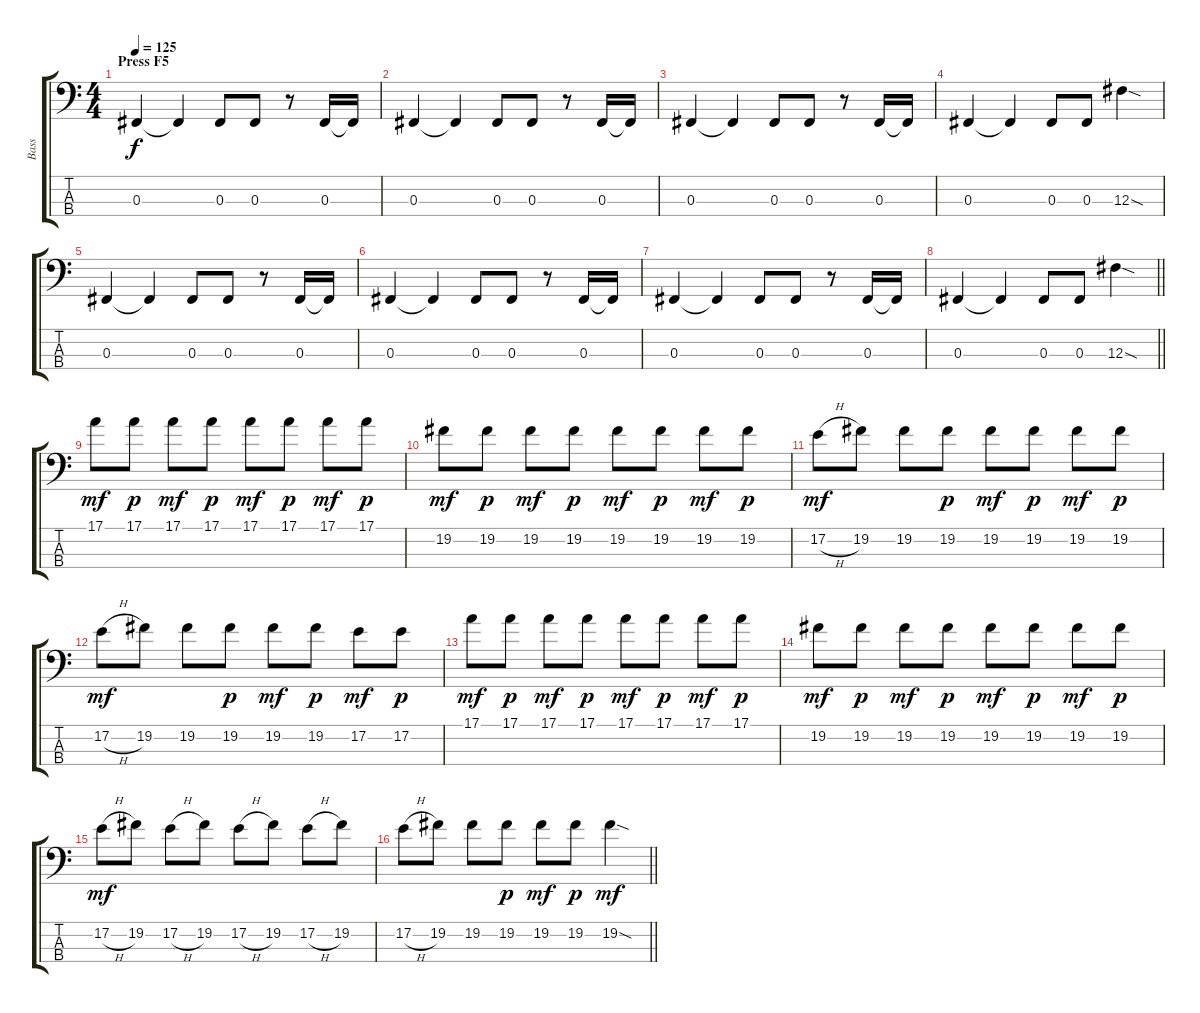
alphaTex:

\track ("Bass" "Bass") {instrument electricbassfinger}
\staff {score tabs}
\tuning (E2 B1 Gb1 B0) {hide}
\ts (4 4)
\section ("" "Press F5")
\tempo 125
\clef f4
\ks c
0.3.4{dy f instrument electricbassfinger} 0.3{t}.4 0.3.8 0.3.8 r.8 0.3.16 0.3{t}.16 |
0.3.4 0.3{t}.4 0.3.8 0.3.8 r.8 0.3.16 0.3{t}.16 |
0.3.4 0.3{t}.4 0.3.8 0.3.8 r.8 0.3.16 0.3{t}.16 |
0.3.4 0.3{t}.4 0.3.8 0.3.8 12.3{sod}.4 |
0.3.4 0.3{t}.4 0.3.8 0.3.8 r.8 0.3.16 0.3{t}.16 |
0.3.4 0.3{t}.4 0.3.8 0.3.8 r.8 0.3.16 0.3{t}.16 |
0.3.4 0.3{t}.4 0.3.8 0.3.8 r.8 0.3.16 0.3{t}.16 |
\barLineRight lightlight
0.3.4 0.3{t}.4 0.3.8 0.3.8 12.3{sod}.4 |
\section ("" "")
17.1.8{dy mf instrument electricbassfinger} 17.1.8{dy p} 17.1.8{dy mf} 17.1.8{dy p} 17.1.8{dy mf} 17.1.8{dy p} 17.1.8{dy mf} 17.1.8{dy p} |
19.2.8{dy mf} 19.2.8{dy p} 19.2.8{dy mf} 19.2.8{dy p} 19.2.8{dy mf} 19.2.8{dy p} 19.2.8{dy mf} 19.2.8{dy p} |
17.2{h}.8{dy mf} 19.2.8 19.2.8 19.2.8{dy p} 19.2.8{dy mf} 19.2.8{dy p} 19.2.8{dy mf} 19.2.8{dy p} |
17.2{h}.8{dy mf} 19.2.8 19.2.8 19.2.8{dy p} 19.2.8{dy mf} 19.2.8{dy p} 17.2.8{dy mf} 17.2.8{dy p} |
17.1.8{dy mf} 17.1.8{dy p} 17.1.8{dy mf} 17.1.8{dy p} 17.1.8{dy mf} 17.1.8{dy p} 17.1.8{dy mf} 17.1.8{dy p} |
19.2.8{dy mf} 19.2.8{dy p} 19.2.8{dy mf} 19.2.8{dy p} 19.2.8{dy mf} 19.2.8{dy p} 19.2.8{dy mf} 19.2.8{dy p} |
17.2{h}.8{dy mf} 19.2.8 17.2{h}.8 19.2.8 17.2{h}.8 19.2.8 17.2{h}.8 19.2.8 |
\barLineRight lightlight
17.2{h}.8 19.2.8 19.2.8 19.2.8{dy p} 19.2.8{dy mf} 19.2.8{dy p} 19.2{sod}.4{dy mf}
